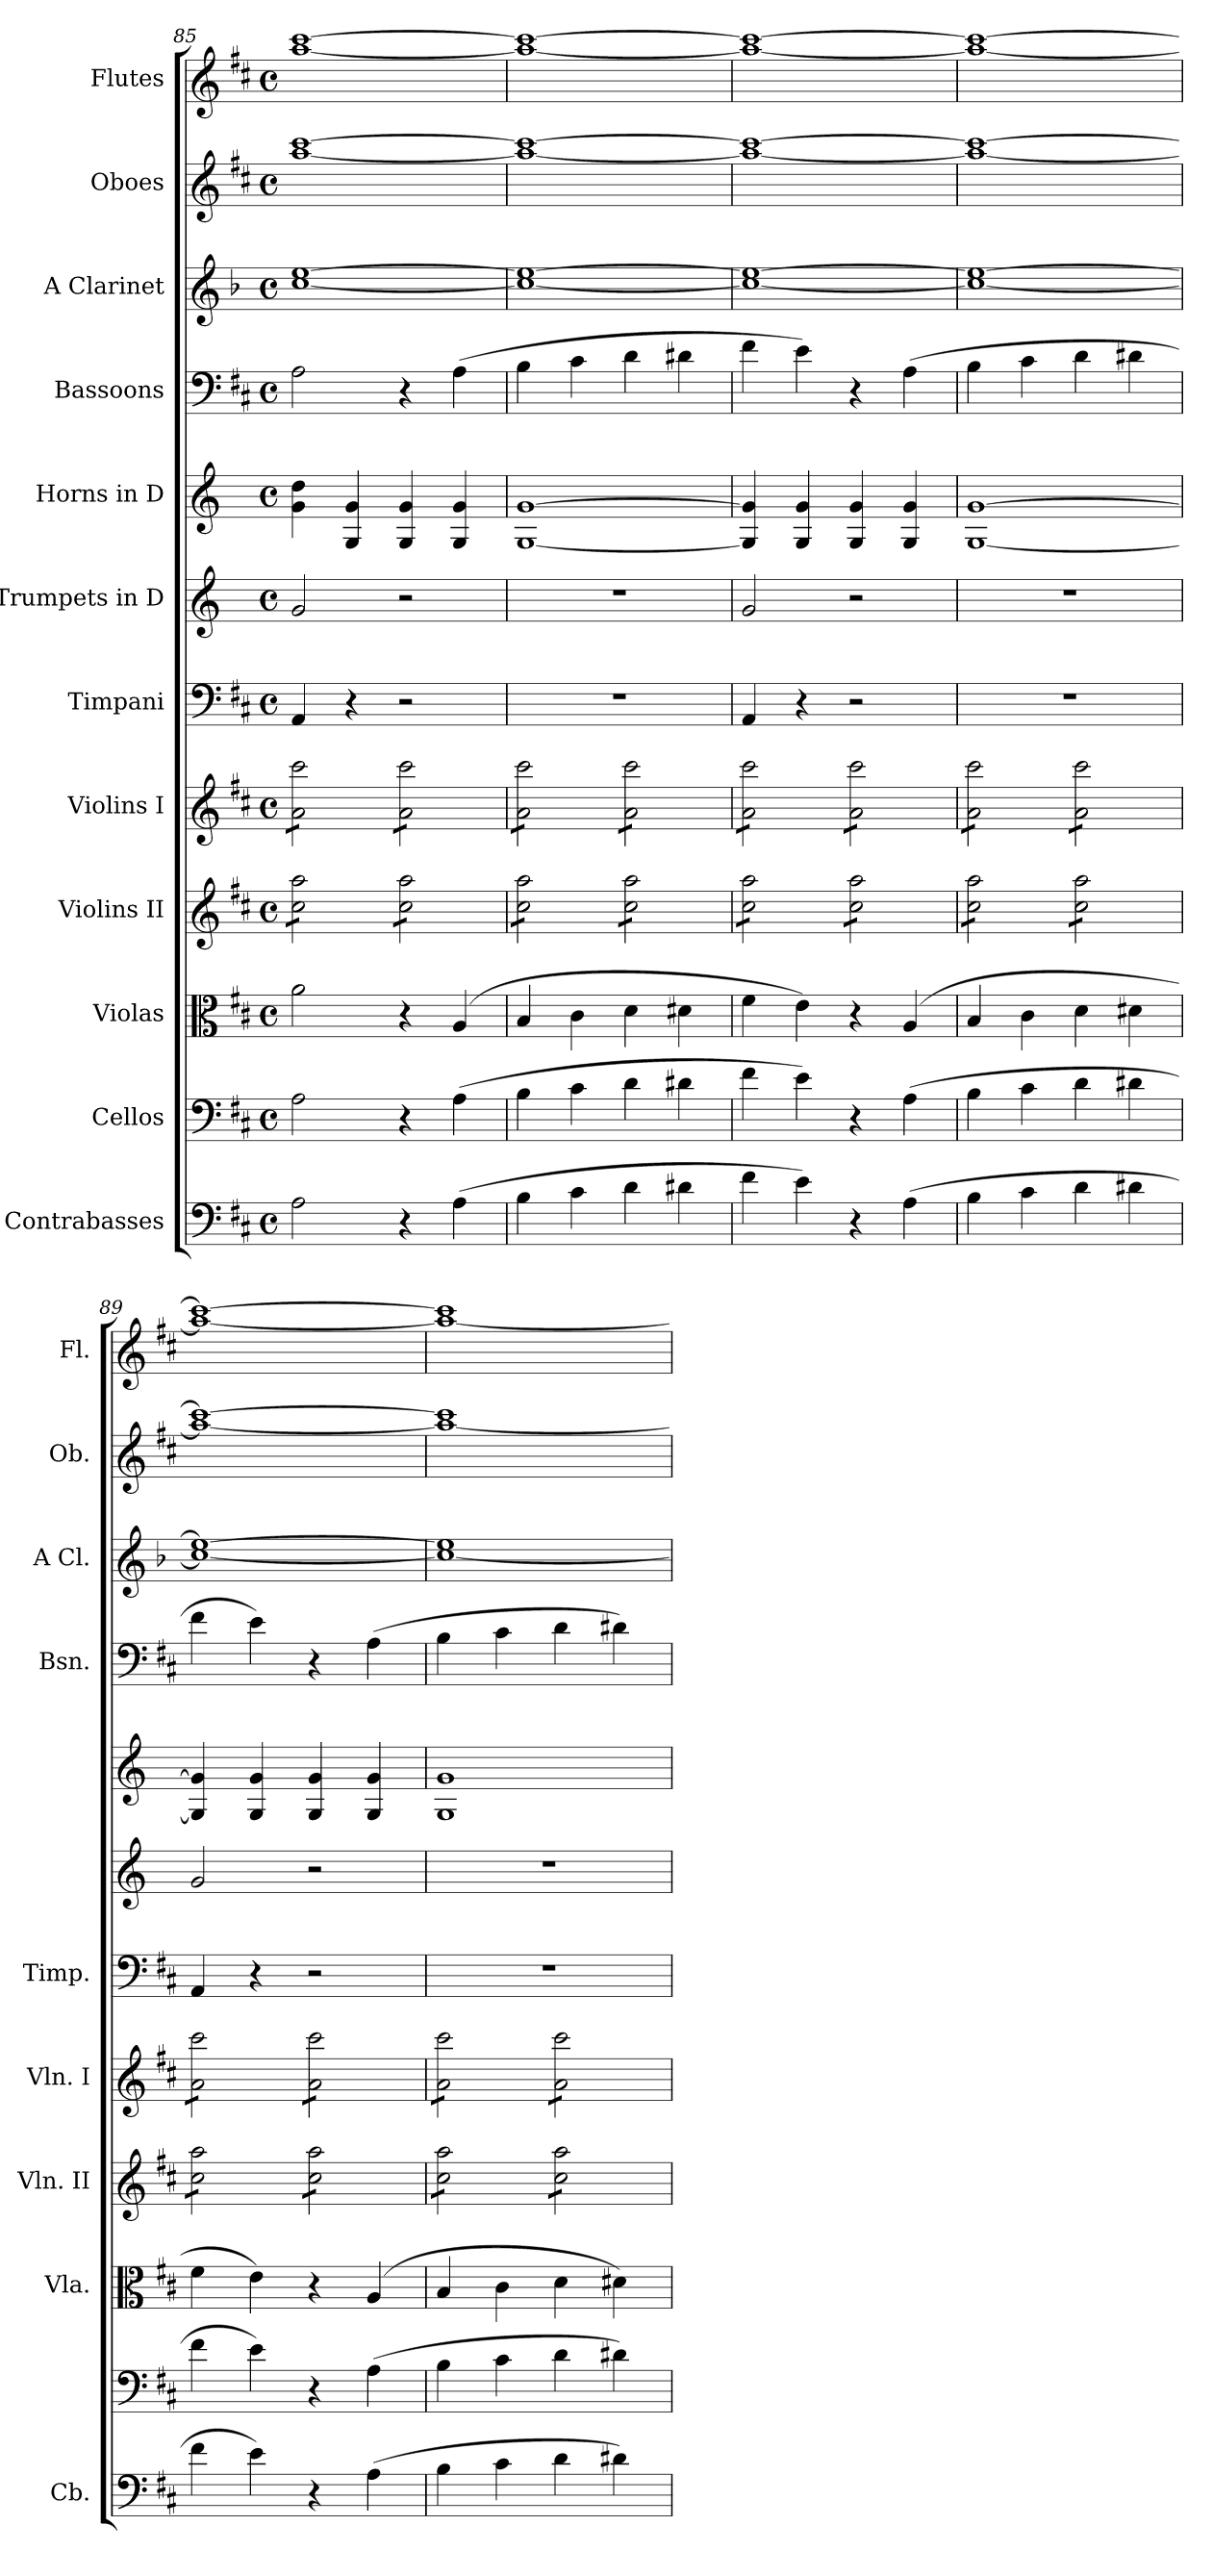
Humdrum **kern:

**kern	**kern	**kern	**kern	**kern	**kern	**kern	**kern	**kern	**kern	**kern	**kern
*part12	*part11	*part10	*part9	*part8	*part7	*part6	*part5	*part4	*part3	*part2	*part1
*staff12	*staff11	*staff10	*staff9	*staff8	*staff7	*staff6	*staff5	*staff4	*staff3	*staff2	*staff1
*I"Contrabasses	*I"Cellos	*I"Violas	*I"Violins II	*I"Violins I	*I"Timpani	*I"Trumpets in D	*I"Horns in D	*I"Bassoons	*I"A Clarinet	*I"Oboes	*I"Flutes
*I'Cb.	*	*I'Vla.	*I'Vln. II	*I'Vln. I	*I'Timp.	*	*	*I'Bsn.	*I'A Cl.	*I'Ob.	*I'Fl.
*clefF4	*clefF4	*clefC3	*clefG2	*clefG2	*clefF4	*clefG2	*clefG2	*clefF4	*clefG2	*clefG2	*clefG2
*ITrd7c12	*	*	*	*	*	*ITrd-1c-2	*ITrd6c10	*	*ITrd2c3	*	*
*k[f#c#]	*k[f#c#]	*k[f#c#]	*k[f#c#]	*k[f#c#]	*k[f#c#]	*k[f#c#]	*k[f#c#]	*k[f#c#]	*k[f#c#]	*k[f#c#]	*k[f#c#]
*M4/4	*M4/4	*M4/4	*M4/4	*M4/4	*M4/4	*M4/4	*M4/4	*M4/4	*M4/4	*M4/4	*M4/4
*met(c)	*met(c)	*met(c)	*met(c)	*met(c)	*met(c)	*met(c)	*met(c)	*met(c)	*met(c)	*met(c)	*met(c)
=85	=85	=85	=85	=85	=85	=85	=85	=85	=85	=85	=85
*	*	*	*	*	*	*	*	*	*^	*^	*^
*	*	*	*tremolo	*	*	*	*	*	*	*	*	*	*	*
*	*	*	*	*tremolo	*	*	*	*	*	*	*	*	*	*
2AA\	2A\	2a\	8cc#\ 8aa\L	8a\ 8ccc#\L	4AA/	2a/	4A\ 4e\	2A\	[1cc#	[1a	[1ccc#	[1aa	[1ccc#	[1aa
.	.	.	8cc#\ 8aa\	8a\ 8ccc#\	.	.	.	.	.	.	.	.	.	.
.	.	.	8cc#\ 8aa\	8a\ 8ccc#\	4r	.	4AA/ 4A/	.	.	.	.	.	.	.
.	.	.	8cc#\ 8aa\J	8a\ 8ccc#\J	.	.	.	.	.	.	.	.	.	.
4r	4r	4r	8cc#\ 8aa\L	8a\ 8ccc#\L	2r	2r	4AA/ 4A/	4r	.	.	.	.	.	.
.	.	.	8cc#\ 8aa\	8a\ 8ccc#\	.	.	.	.	.	.	.	.	.	.
(>4AA\	(>4A\	(>4A/	8cc#\ 8aa\	8a\ 8ccc#\	.	.	4AA/ 4A/	(>4A\	.	.	.	.	.	.
.	.	.	8cc#\ 8aa\J	8a\ 8ccc#\J	.	.	.	.	.	.	.	.	.	.
=86	=86	=86	=86	=86	=86	=86	=86	=86	=86	=86	=86	=86	=86	=86
4BB\	4B\	4B/	8cc#\ 8aa\L	8a\ 8ccc#\L	1r	1r	[1AA [1A	4B\	1cc#_	1a_	1ccc#_	1aa_	1ccc#_	1aa_
.	.	.	8cc#\ 8aa\	8a\ 8ccc#\	.	.	.	.	.	.	.	.	.	.
4C#\	4c#\	4c#\	8cc#\ 8aa\	8a\ 8ccc#\	.	.	.	4c#\	.	.	.	.	.	.
.	.	.	8cc#\ 8aa\J	8a\ 8ccc#\J	.	.	.	.	.	.	.	.	.	.
4D\	4d\	4d\	8cc#\ 8aa\L	8a\ 8ccc#\L	.	.	.	4d\	.	.	.	.	.	.
.	.	.	8cc#\ 8aa\	8a\ 8ccc#\	.	.	.	.	.	.	.	.	.	.
4D#X\	4d#X\	4d#X\	8cc#\ 8aa\	8a\ 8ccc#\	.	.	.	4d#X\	.	.	.	.	.	.
.	.	.	8cc#\ 8aa\J	8a\ 8ccc#\J	.	.	.	.	.	.	.	.	.	.
!!LO:PB:g=z	!!
=87	=87	=87	=87	=87	=87	=87	=87	=87	=87	=87	=87	=87	=87	=87
4F#\	4f#\	4f#\	8cc#\ 8aa\L	8a\ 8ccc#\L	4AA/	2a/	4AA/] 4A/]	4f#\	1cc#_	1a_	1ccc#_	1aa_	1ccc#_	1aa_
.	.	.	8cc#\ 8aa\	8a\ 8ccc#\	.	.	.	.	.	.	.	.	.	.
4E\)	4e\)	4e\)	8cc#\ 8aa\	8a\ 8ccc#\	4r	.	4AA/ 4A/	4e\)	.	.	.	.	.	.
.	.	.	8cc#\ 8aa\J	8a\ 8ccc#\J	.	.	.	.	.	.	.	.	.	.
4r	4r	4r	8cc#\ 8aa\L	8a\ 8ccc#\L	2r	2r	4AA/ 4A/	4r	.	.	.	.	.	.
.	.	.	8cc#\ 8aa\	8a\ 8ccc#\	.	.	.	.	.	.	.	.	.	.
(>4AA\	(>4A\	(>4A/	8cc#\ 8aa\	8a\ 8ccc#\	.	.	4AA/ 4A/	(>4A\	.	.	.	.	.	.
.	.	.	8cc#\ 8aa\J	8a\ 8ccc#\J	.	.	.	.	.	.	.	.	.	.
=88	=88	=88	=88	=88	=88	=88	=88	=88	=88	=88	=88	=88	=88	=88
4BB\	4B\	4B/	8cc#\ 8aa\L	8a\ 8ccc#\L	1r	1r	[1AA [1A	4B\	1cc#_	1a_	1ccc#_	1aa_	1ccc#_	1aa_
.	.	.	8cc#\ 8aa\	8a\ 8ccc#\	.	.	.	.	.	.	.	.	.	.
4C#\	4c#\	4c#\	8cc#\ 8aa\	8a\ 8ccc#\	.	.	.	4c#\	.	.	.	.	.	.
.	.	.	8cc#\ 8aa\J	8a\ 8ccc#\J	.	.	.	.	.	.	.	.	.	.
4D\	4d\	4d\	8cc#\ 8aa\L	8a\ 8ccc#\L	.	.	.	4d\	.	.	.	.	.	.
.	.	.	8cc#\ 8aa\	8a\ 8ccc#\	.	.	.	.	.	.	.	.	.	.
4D#X\	4d#X\	4d#X\	8cc#\ 8aa\	8a\ 8ccc#\	.	.	.	4d#X\	.	.	.	.	.	.
.	.	.	8cc#\ 8aa\J	8a\ 8ccc#\J	.	.	.	.	.	.	.	.	.	.
=89	=89	=89	=89	=89	=89	=89	=89	=89	=89	=89	=89	=89	=89	=89
4F#\	4f#\	4f#\	8cc#\ 8aa\L	8a\ 8ccc#\L	4AA/	2a/	4AA/] 4A/]	4f#\	1cc#_	1a_	1ccc#_	1aa_	1ccc#_	1aa_
.	.	.	8cc#\ 8aa\	8a\ 8ccc#\	.	.	.	.	.	.	.	.	.	.
4E\)	4e\)	4e\)	8cc#\ 8aa\	8a\ 8ccc#\	4r	.	4AA/ 4A/	4e\)	.	.	.	.	.	.
.	.	.	8cc#\ 8aa\J	8a\ 8ccc#\J	.	.	.	.	.	.	.	.	.	.
4r	4r	4r	8cc#\ 8aa\L	8a\ 8ccc#\L	2r	2r	4AA/ 4A/	4r	.	.	.	.	.	.
.	.	.	8cc#\ 8aa\	8a\ 8ccc#\	.	.	.	.	.	.	.	.	.	.
(>4AA\	(>4A\	(<4A/	8cc#\ 8aa\	8a\ 8ccc#\	.	.	4AA/ 4A/	(>4A\	.	.	.	.	.	.
.	.	.	8cc#\ 8aa\J	8a\ 8ccc#\J	.	.	.	.	.	.	.	.	.	.
=90	=90	=90	=90	=90	=90	=90	=90	=90	=90	=90	=90	=90	=90	=90
4BB\	4B\	4B/	8cc#\ 8aa\L	8a\ 8ccc#\L	1r	1r	1AA 1A	4B\	1cc#]	1a_	1ccc#]	1aa_	1ccc#]	1aa_
.	.	.	8cc#\ 8aa\	8a\ 8ccc#\	.	.	.	.	.	.	.	.	.	.
4C#\	4c#\	4c#\	8cc#\ 8aa\	8a\ 8ccc#\	.	.	.	4c#\	.	.	.	.	.	.
.	.	.	8cc#\ 8aa\J	8a\ 8ccc#\J	.	.	.	.	.	.	.	.	.	.
4D\	4d\	4d\	8cc#\ 8aa\L	8a\ 8ccc#\L	.	.	.	4d\	.	.	.	.	.	.
.	.	.	8cc#\ 8aa\	8a\ 8ccc#\	.	.	.	.	.	.	.	.	.	.
4D#X\)	4d#X\)	4d#X\)	8cc#\ 8aa\	8a\ 8ccc#\	.	.	.	4d#X\)	.	.	.	.	.	.
.	.	.	8cc#\ 8aa\J	8a\ 8ccc#\J	.	.	.	.	.	.	.	.	.	.
*	*	*	*	*Xtremolo	*	*	*	*	*	*	*	*	*	*
*	*	*	*Xtremolo	*	*	*	*	*	*	*	*	*	*	*
*	*	*	*	*	*	*	*	*	*v	*v	*	*	*v	*v
*	*	*	*	*	*	*	*	*	*	*v	*v	*
=	=	=	=	=	=	=	=	=	=	=	=
*-	*-	*-	*-	*-	*-	*-	*-	*-	*-	*-	*-
